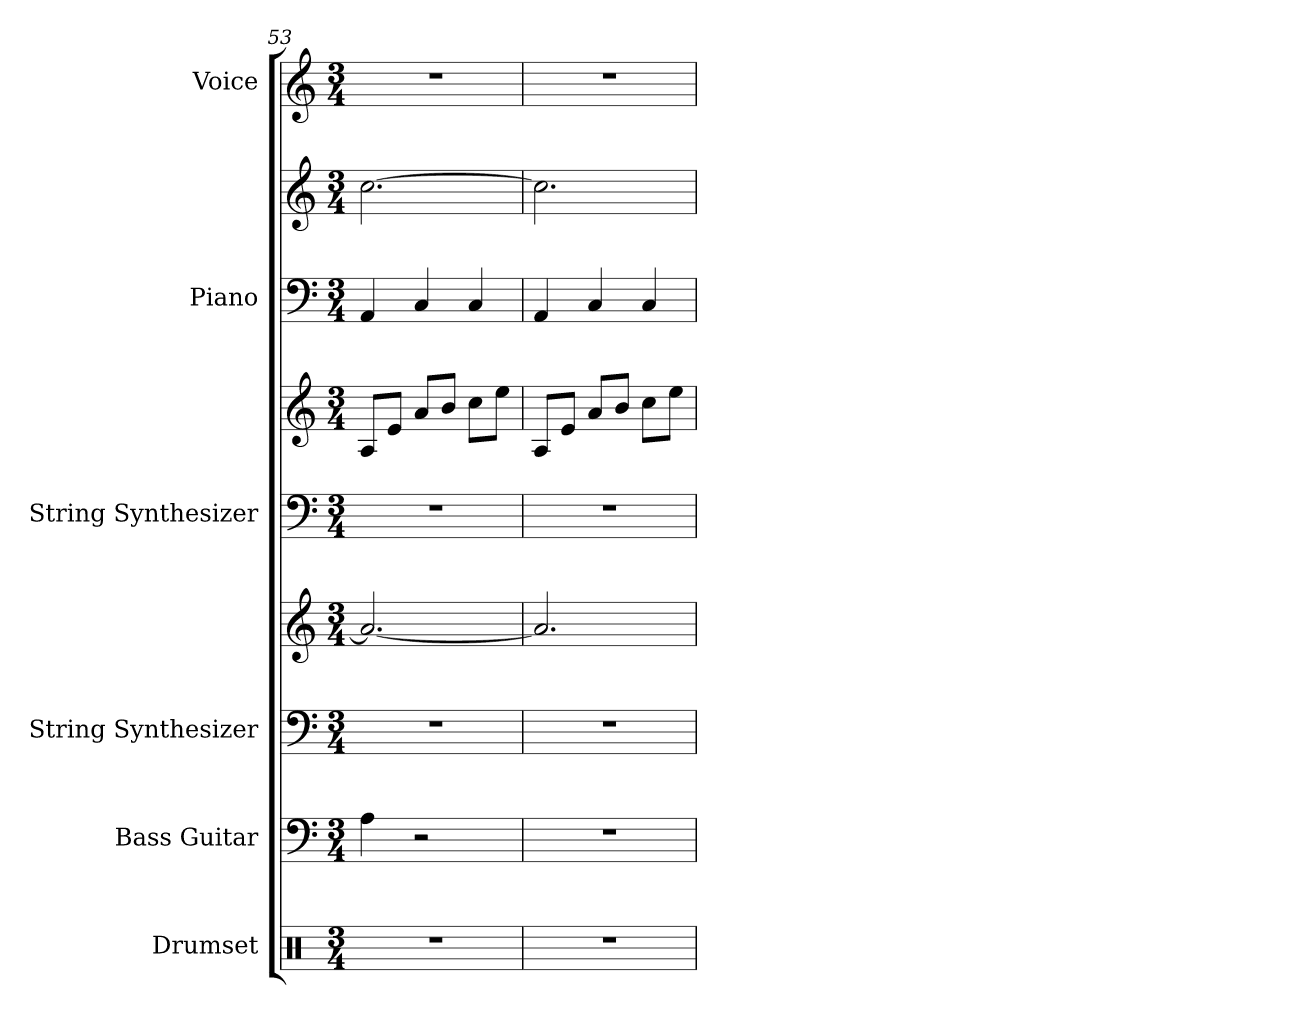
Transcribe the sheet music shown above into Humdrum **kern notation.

**kern	**kern	**kern	**kern	**kern	**kern	**kern	**kern	**kern
*part6	*part5	*part4	*part4	*part3	*part3	*part2	*part2	*part1
*staff9	*staff8	*staff7	*staff6	*staff5	*staff4	*staff3	*staff2	*staff1
*I"Drumset	*I"Bass Guitar	*I"String Synthesizer	*	*I"String Synthesizer	*	*I"Piano	*	*I"Voice
*I'D. Set	*I'B. Guit.	*I'Synth.	*	*I'Synth.	*	*I'Pno.	*	*I'Vo.
*clefX	*clefF4	*clefF4	*clefG2	*clefF4	*clefG2	*clefF4	*clefG2	*clefG2
*	*ITrd7c12	*	*	*	*	*	*	*
*k[]	*k[]	*k[]	*k[]	*k[]	*k[]	*k[]	*k[]	*k[]
*M3/4	*M3/4	*M3/4	*M3/4	*M3/4	*M3/4	*M3/4	*M3/4	*M3/4
=53	=53	=53	=53	=53	=53	=53	=53	=53
2.r	4AA\	2.r	2.a/_	2.r	8A/L	4AA/	[2.cc\	2.r
.	.	.	.	.	8e/J	.	.	.
.	2r	.	.	.	8a/L	4C/	.	.
.	.	.	.	.	8b/J	.	.	.
.	.	.	.	.	8cc\L	4C/	.	.
.	.	.	.	.	8ee\J	.	.	.
=54	=54	=54	=54	=54	=54	=54	=54	=54
2.r	2.r	2.r	2.a/]	2.r	8A/L	4AA/	2.cc\]	2.r
.	.	.	.	.	8e/J	.	.	.
.	.	.	.	.	8a/L	4C/	.	.
.	.	.	.	.	8b/J	.	.	.
.	.	.	.	.	8cc\L	4C/	.	.
.	.	.	.	.	8ee\J	.	.	.
=	=	=	=	=	=	=	=	=
*-	*-	*-	*-	*-	*-	*-	*-	*-
